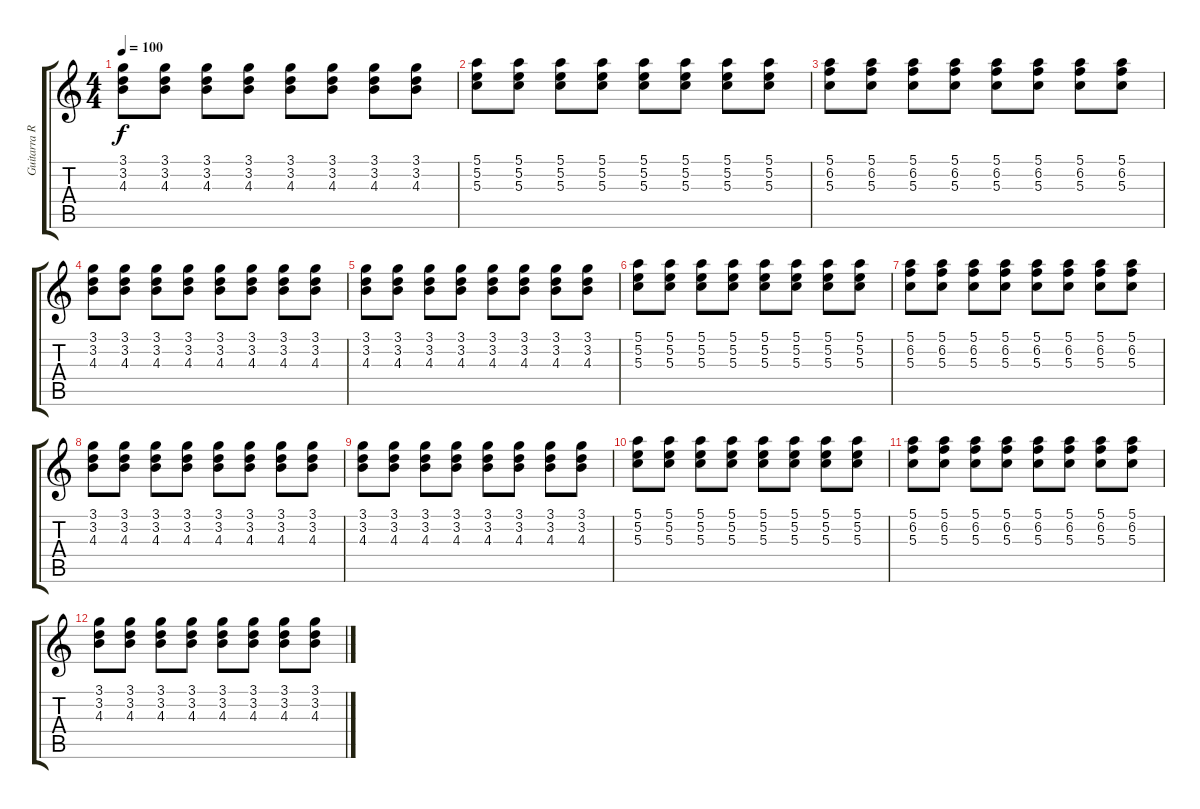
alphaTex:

\track ("Guitarra Ritmo" "Guitarra R") {instrument overdrivenguitar}
\staff {score tabs}
\tuning (E4 B3 G3 D3 A2 E2) {hide}
\ts (4 4)
\tempo 100
\clef g2
\ks c
(3.1 3.2 4.3).8{dy f} (3.1 3.2 4.3).8 (3.1 3.2 4.3).8 (3.1 3.2 4.3).8 (3.1 3.2 4.3).8 (3.1 3.2 4.3).8 (3.1 3.2 4.3).8 (3.1 3.2 4.3).8 |
(5.1 5.2 5.3).8 (5.1 5.2 5.3).8 (5.1 5.2 5.3).8 (5.1 5.2 5.3).8 (5.1 5.2 5.3).8 (5.1 5.2 5.3).8 (5.1 5.2 5.3).8 (5.1 5.2 5.3).8 |
(5.1 6.2 5.3).8 (5.1 6.2 5.3).8 (5.1 6.2 5.3).8 (5.1 6.2 5.3).8 (5.1 6.2 5.3).8 (5.1 6.2 5.3).8 (5.1 6.2 5.3).8 (5.1 6.2 5.3).8 |
(3.1 3.2 4.3).8 (3.1 3.2 4.3).8 (3.1 3.2 4.3).8 (3.1 3.2 4.3).8 (3.1 3.2 4.3).8 (3.1 3.2 4.3).8 (3.1 3.2 4.3).8 (3.1 3.2 4.3).8 |
(3.1 3.2 4.3).8 (3.1 3.2 4.3).8 (3.1 3.2 4.3).8 (3.1 3.2 4.3).8 (3.1 3.2 4.3).8 (3.1 3.2 4.3).8 (3.1 3.2 4.3).8 (3.1 3.2 4.3).8 |
(5.1 5.2 5.3).8 (5.1 5.2 5.3).8 (5.1 5.2 5.3).8 (5.1 5.2 5.3).8 (5.1 5.2 5.3).8 (5.1 5.2 5.3).8 (5.1 5.2 5.3).8 (5.1 5.2 5.3).8 |
(5.1 6.2 5.3).8 (5.1 6.2 5.3).8 (5.1 6.2 5.3).8 (5.1 6.2 5.3).8 (5.1 6.2 5.3).8 (5.1 6.2 5.3).8 (5.1 6.2 5.3).8 (5.1 6.2 5.3).8 |
(3.1 3.2 4.3).8 (3.1 3.2 4.3).8 (3.1 3.2 4.3).8 (3.1 3.2 4.3).8 (3.1 3.2 4.3).8 (3.1 3.2 4.3).8 (3.1 3.2 4.3).8 (3.1 3.2 4.3).8 |
(3.1 3.2 4.3).8 (3.1 3.2 4.3).8 (3.1 3.2 4.3).8 (3.1 3.2 4.3).8 (3.1 3.2 4.3).8 (3.1 3.2 4.3).8 (3.1 3.2 4.3).8 (3.1 3.2 4.3).8 |
(5.1 5.2 5.3).8 (5.1 5.2 5.3).8 (5.1 5.2 5.3).8 (5.1 5.2 5.3).8 (5.1 5.2 5.3).8 (5.1 5.2 5.3).8 (5.1 5.2 5.3).8 (5.1 5.2 5.3).8 |
(5.1 6.2 5.3).8 (5.1 6.2 5.3).8 (5.1 6.2 5.3).8 (5.1 6.2 5.3).8 (5.1 6.2 5.3).8 (5.1 6.2 5.3).8 (5.1 6.2 5.3).8 (5.1 6.2 5.3).8 |
(3.1 3.2 4.3).8 (3.1 3.2 4.3).8 (3.1 3.2 4.3).8 (3.1 3.2 4.3).8 (3.1 3.2 4.3).8 (3.1 3.2 4.3).8 (3.1 3.2 4.3).8 (3.1 3.2 4.3).8
